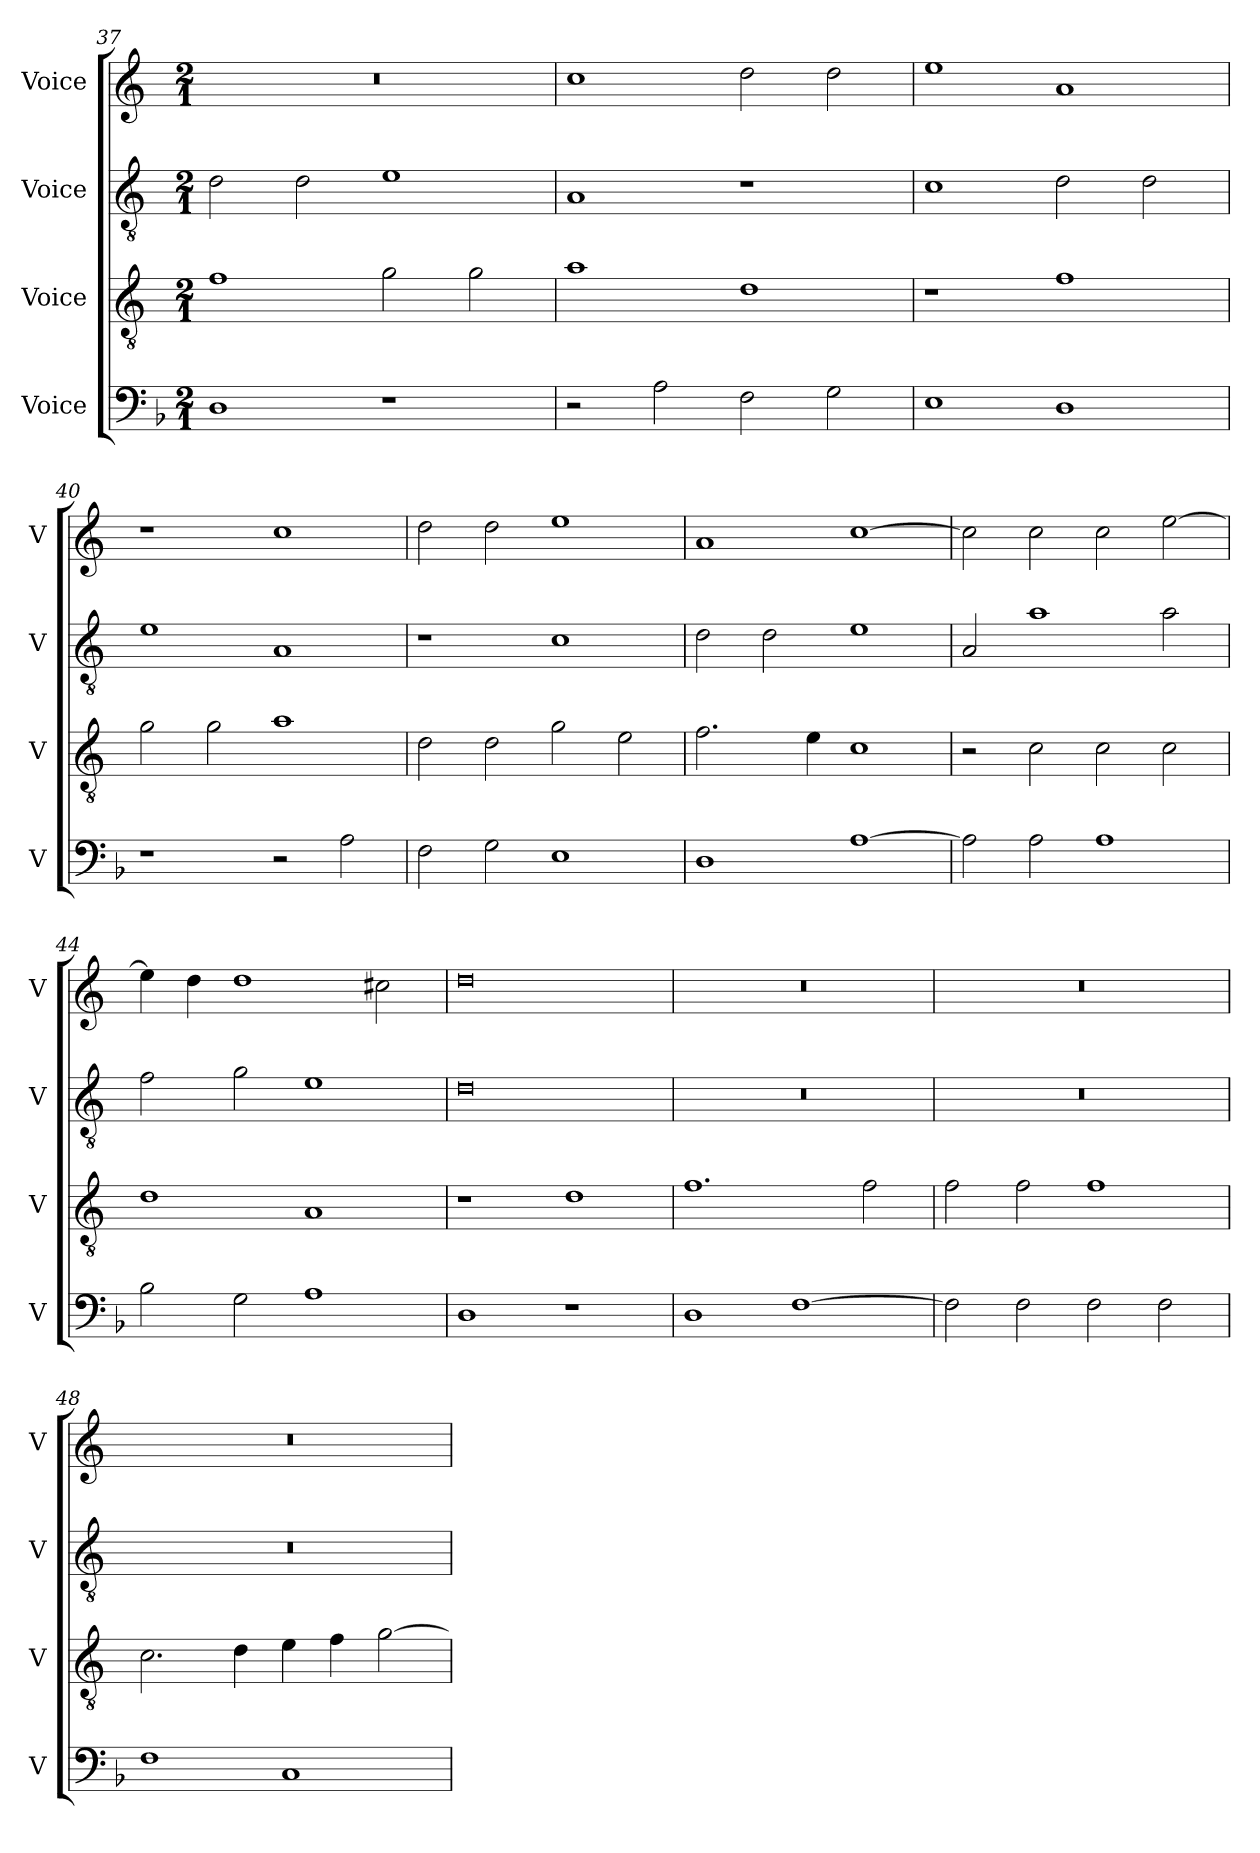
**kern	**kern	**kern	**kern
*part4	*part3	*part2	*part1
*staff4	*staff3	*staff2	*staff1
*I"Voice	*I"Voice	*I"Voice	*I"Voice
*I'V	*I'V	*I'V	*I'V
!!LO:LB:g=z
*clefF4	*clefGv2	*clefGv2	*clefG2
*k[b-]	*k[]	*k[]	*k[]
*M2/1	*M2/1	*M2/1	*M2/1
=37	=37	=37	=37
1D	1f	2d\	0r
.	.	2d\	.
1r	2g\	1e	.
.	2g\	.	.
=38	=38	=38	=38
2r	1a	1A	1cc
2A\	.	.	.
2F\	1d	1r	2dd\
2G\	.	.	2dd\
=39	=39	=39	=39
1E	1r	1c	1ee
1D	1f	2d\	1a
.	.	2d\	.
=40	=40	=40	=40
1r	2g\	1e	1r
.	2g\	.	.
2r	1a	1A	1cc
2A\	.	.	.
!!LO:LB:g=z
=41	=41	=41	=41
2F\	2d\	1r	2dd\
2G\	2d\	.	2dd\
1E	2g\	1c	1ee
.	2e\	.	.
=42	=42	=42	=42
1D	2.f\	2d\	1a
.	.	2d\	.
.	4e\	.	.
[1A	1c	1e	[1cc
=43	=43	=43	=43
2A\]	2r	2A/	2cc\]
2A\	2c\	1a	2cc\
1A	2c\	.	2cc\
.	2c\	2a\	[2ee\
=44	=44	=44	=44
2B-\	1d	2f\	4ee\]
.	.	.	4dd\
2G\	.	2g\	1dd
1A	1A	1e	.
.	.	.	2cc#X\
!!LO:PB:g=z
=45	=45	=45	=45
1D	1r	0d	0dd
1r	1d	.	.
=46	=46	=46	=46
1D	1.f	0r	0r
[1F	.	.	.
.	2f\	.	.
=47	=47	=47	=47
2F\]	2f\	0r	0r
2F\	2f\	.	.
2F\	1f	.	.
2F\	.	.	.
=48	=48	=48	=48
1F	2.c\	0r	0r
.	4d\	.	.
1C	4e\	.	.
.	4f\	.	.
.	[2g\	.	.
=	=	=	=
*-	*-	*-	*-
